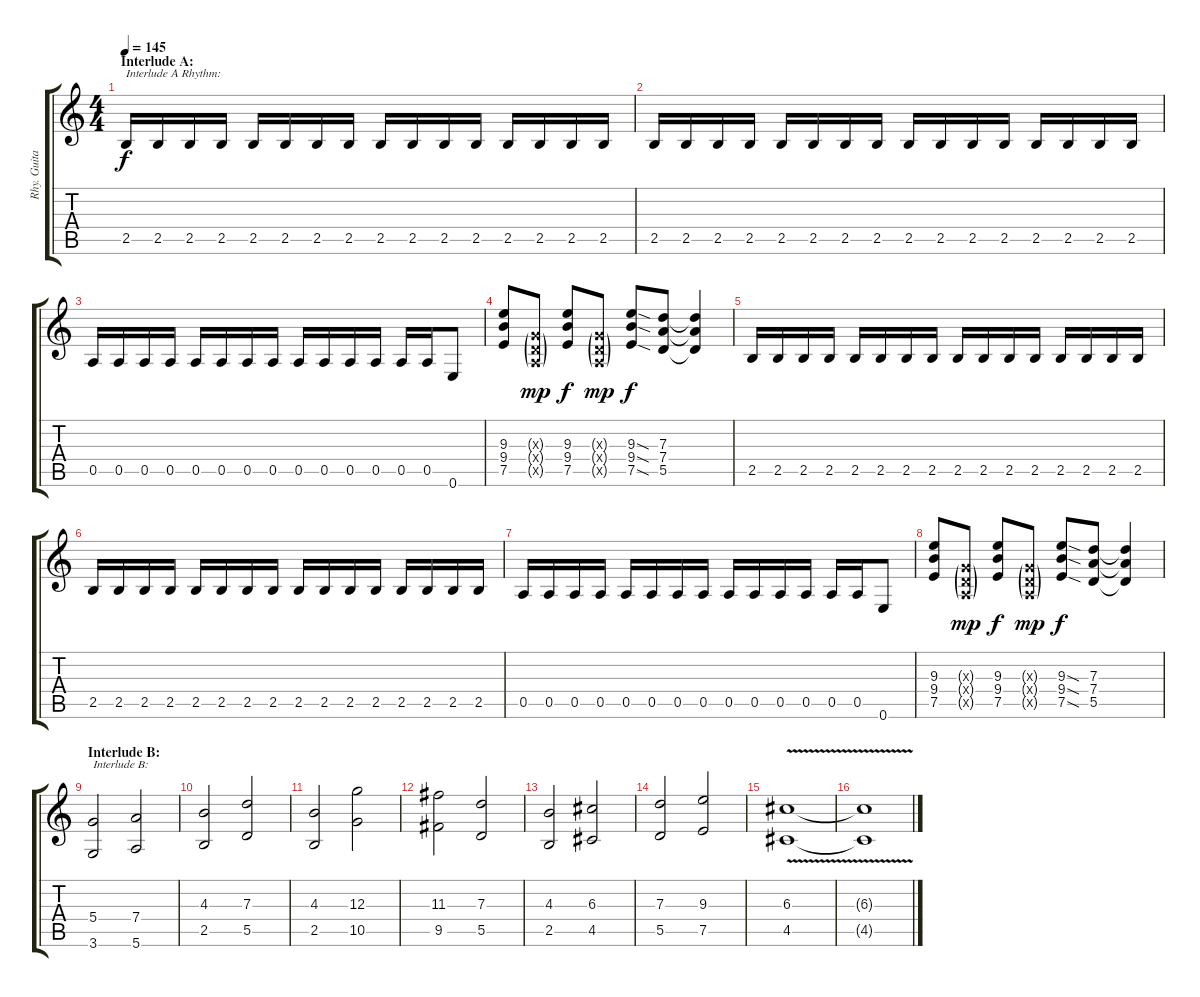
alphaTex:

\track ("Rhy. Guitar 1" "Rhy. Guita") {instrument distortionguitar}
\staff {score tabs}
\tuning (E4 B3 G3 D3 A2 E2) {hide}
\ts (4 4)
\section ("" "Interlude A:")
\tempo 145
\clef g2
\ks c
2.5.16{txt "Interlude A Rhythm:" dy f} 2.5.16 2.5.16 2.5.16 2.5.16 2.5.16 2.5.16 2.5.16 2.5.16 2.5.16 2.5.16 2.5.16 2.5.16 2.5.16 2.5.16 2.5.16 |
2.5.16 2.5.16 2.5.16 2.5.16 2.5.16 2.5.16 2.5.16 2.5.16 2.5.16 2.5.16 2.5.16 2.5.16 2.5.16 2.5.16 2.5.16 2.5.16 |
0.5.16 0.5.16 0.5.16 0.5.16 0.5.16 0.5.16 0.5.16 0.5.16 0.5.16 0.5.16 0.5.16 0.5.16 0.5.16 0.5.16 0.6.8 |
(9.3 9.4 7.5).8 (0.3{g x} 0.4{g x} 0.5{g x}).8{dy mp} (9.3 9.4 7.5).8{dy f} (0.3{g x} 0.4{g x} 0.5{g x}).8{dy mp} (9.3{sod} 9.4{sod} 7.5{sod}).8{dy f} (7.3 7.4 5.5).8 (7.3{t} 7.4{t} 5.5{t}).4 |
2.5.16 2.5.16 2.5.16 2.5.16 2.5.16 2.5.16 2.5.16 2.5.16 2.5.16 2.5.16 2.5.16 2.5.16 2.5.16 2.5.16 2.5.16 2.5.16 |
2.5.16 2.5.16 2.5.16 2.5.16 2.5.16 2.5.16 2.5.16 2.5.16 2.5.16 2.5.16 2.5.16 2.5.16 2.5.16 2.5.16 2.5.16 2.5.16 |
0.5.16 0.5.16 0.5.16 0.5.16 0.5.16 0.5.16 0.5.16 0.5.16 0.5.16 0.5.16 0.5.16 0.5.16 0.5.16 0.5.16 0.6.8 |
(9.3 9.4 7.5).8 (0.3{g x} 0.4{g x} 0.5{g x}).8{dy mp} (9.3 9.4 7.5).8{dy f} (0.3{g x} 0.4{g x} 0.5{g x}).8{dy mp} (9.3{sod} 9.4{sod} 7.5{sod}).8{dy f} (7.3 7.4 5.5).8 (7.3{t} 7.4{t} 5.5{t}).4 |
\section ("" "Interlude B:")
(5.4 3.6).2{txt "Interlude B:"} (7.4 5.6).2 |
(4.3 2.5).2 (7.3 5.5).2 |
(4.3 2.5).2 (12.3 10.5).2 |
(11.3 9.5).2 (7.3 5.5).2 |
(4.3 2.5).2 (6.3 4.5).2 |
(7.3 5.5).2 (9.3 7.5).2 |
(6.3{v} 4.5{v}).1 |
(6.3{t} 4.5{t}).1
